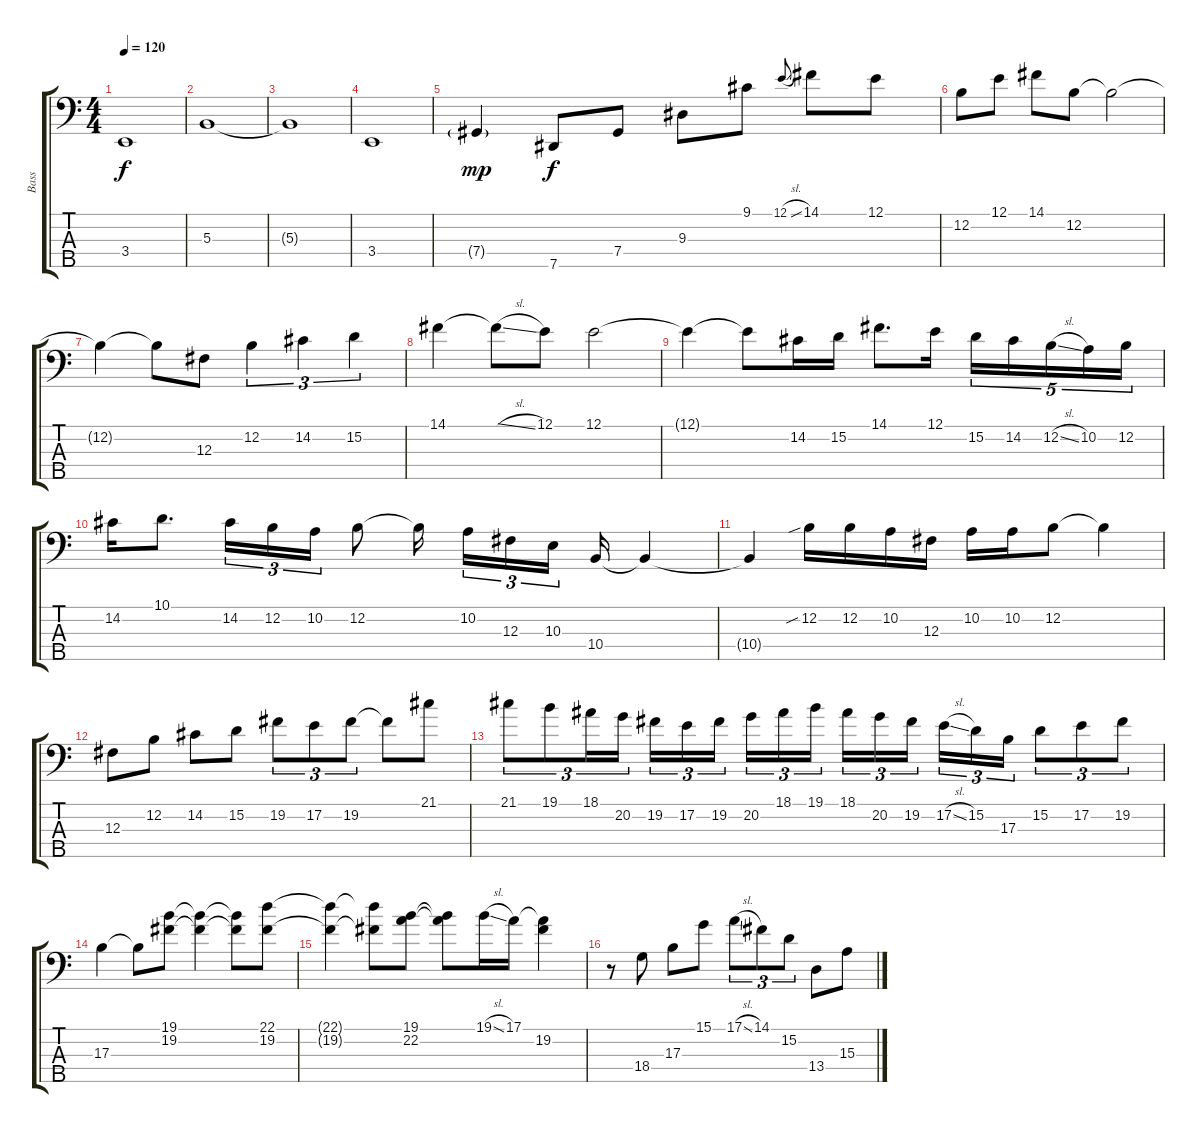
\track ("Bass" "Bass") {instrument electricbassfinger}
\staff {score tabs}
\tuning (E2 B1 Gb1 Db1 Ab0) {hide}
\ts (4 4)
\tempo 120
\clef f4
\ks c
3.4{t}.1{dy f} |
5.3.1 |
5.3{t}.1 |
3.4.1 |
7.4{g}.4{dy mp} 7.5.8{dy f} 7.4.8 9.3.8 9.1.8 12.1{sl}.8{gr onbeat} 14.1.8 12.1.8 |
12.2.8 12.1.8 14.1.8 12.2.8 12.2{t}.2 |
12.2{t}.4 12.2{t}.8 12.3.8 12.2.4{tu (3 2)} 14.2.4{tu (3 2)} 15.2.4{tu (3 2)} |
14.1.4 14.1{sl t}.8 12.1.8 12.1.2 |
12.1{t}.4 12.1{t}.8 14.2.16 15.2.16 14.1.8{d} 12.1.16 15.2.16{tu (5 4)} 14.2.16{tu (5 4)} 12.2{sl}.16{tu (5 4)} 10.2.16{tu (5 4)} 12.2.16{tu (5 4)} |
14.2.16 10.1.8{d} 14.2.16{tu (3 2)} 12.2.16{tu (3 2)} 10.2.16{tu (3 2)} 12.2.8 12.2{t}.16{beam splitsecondary} 10.2.16{tu (3 2)} 12.3.16{tu (3 2)} 10.3.16{tu (3 2) beam splitsecondary} 10.4.16 10.4{t}.4 |
10.4{t}.4 12.2{sib}.16 12.2.16 10.2.16 12.3.16 10.2.16 10.2.16 12.2.8 12.2{t}.4 |
12.3.8 12.2.8 14.2.8 15.2.8 19.2.8{tu (3 2)} 17.2.8{tu (3 2)} 19.2.8{tu (3 2)} 19.2{t}.8 21.1.8 |
21.1.8{tu (3 2)} 19.1.8{tu (3 2)} 18.1.16{tu (3 2)} 20.2.16{tu (3 2)} 19.2.16{tu (3 2)} 17.2.16{tu (3 2)} 19.2.16{tu (3 2) beam splitsecondary} 20.2.16{tu (3 2)} 18.1.16{tu (3 2)} 19.1.16{tu (3 2)} 18.1.16{tu (3 2)} 20.2.16{tu (3 2)} 19.2.16{tu (3 2) beam splitsecondary} 17.2{sl}.16{tu (3 2)} 15.2.16{tu (3 2)} 17.3.16{tu (3 2)} 15.2.8{tu (3 2)} 17.2.8{tu (3 2)} 19.2.8{tu (3 2)} |
17.3.4 17.3{t}.8 (19.1 19.2).8 (19.1{t} 19.2{t}).4 (19.1{t} 19.2{t}).8 (22.1 19.2).8 |
(22.1{t} 19.2{t}).4 (22.1{t} 19.2{t}).8 (19.1 22.2).8 (19.1{t} 22.2{t}).8 19.1{sl}.16 17.1.16 (17.1{t} 19.2).4 |
r.8 18.4.8 17.3.8 15.1.8 17.1{sl}.8{tu (3 2)} 14.1.8{tu (3 2)} 15.2.8{tu (3 2)} 13.4.8 15.3.8
